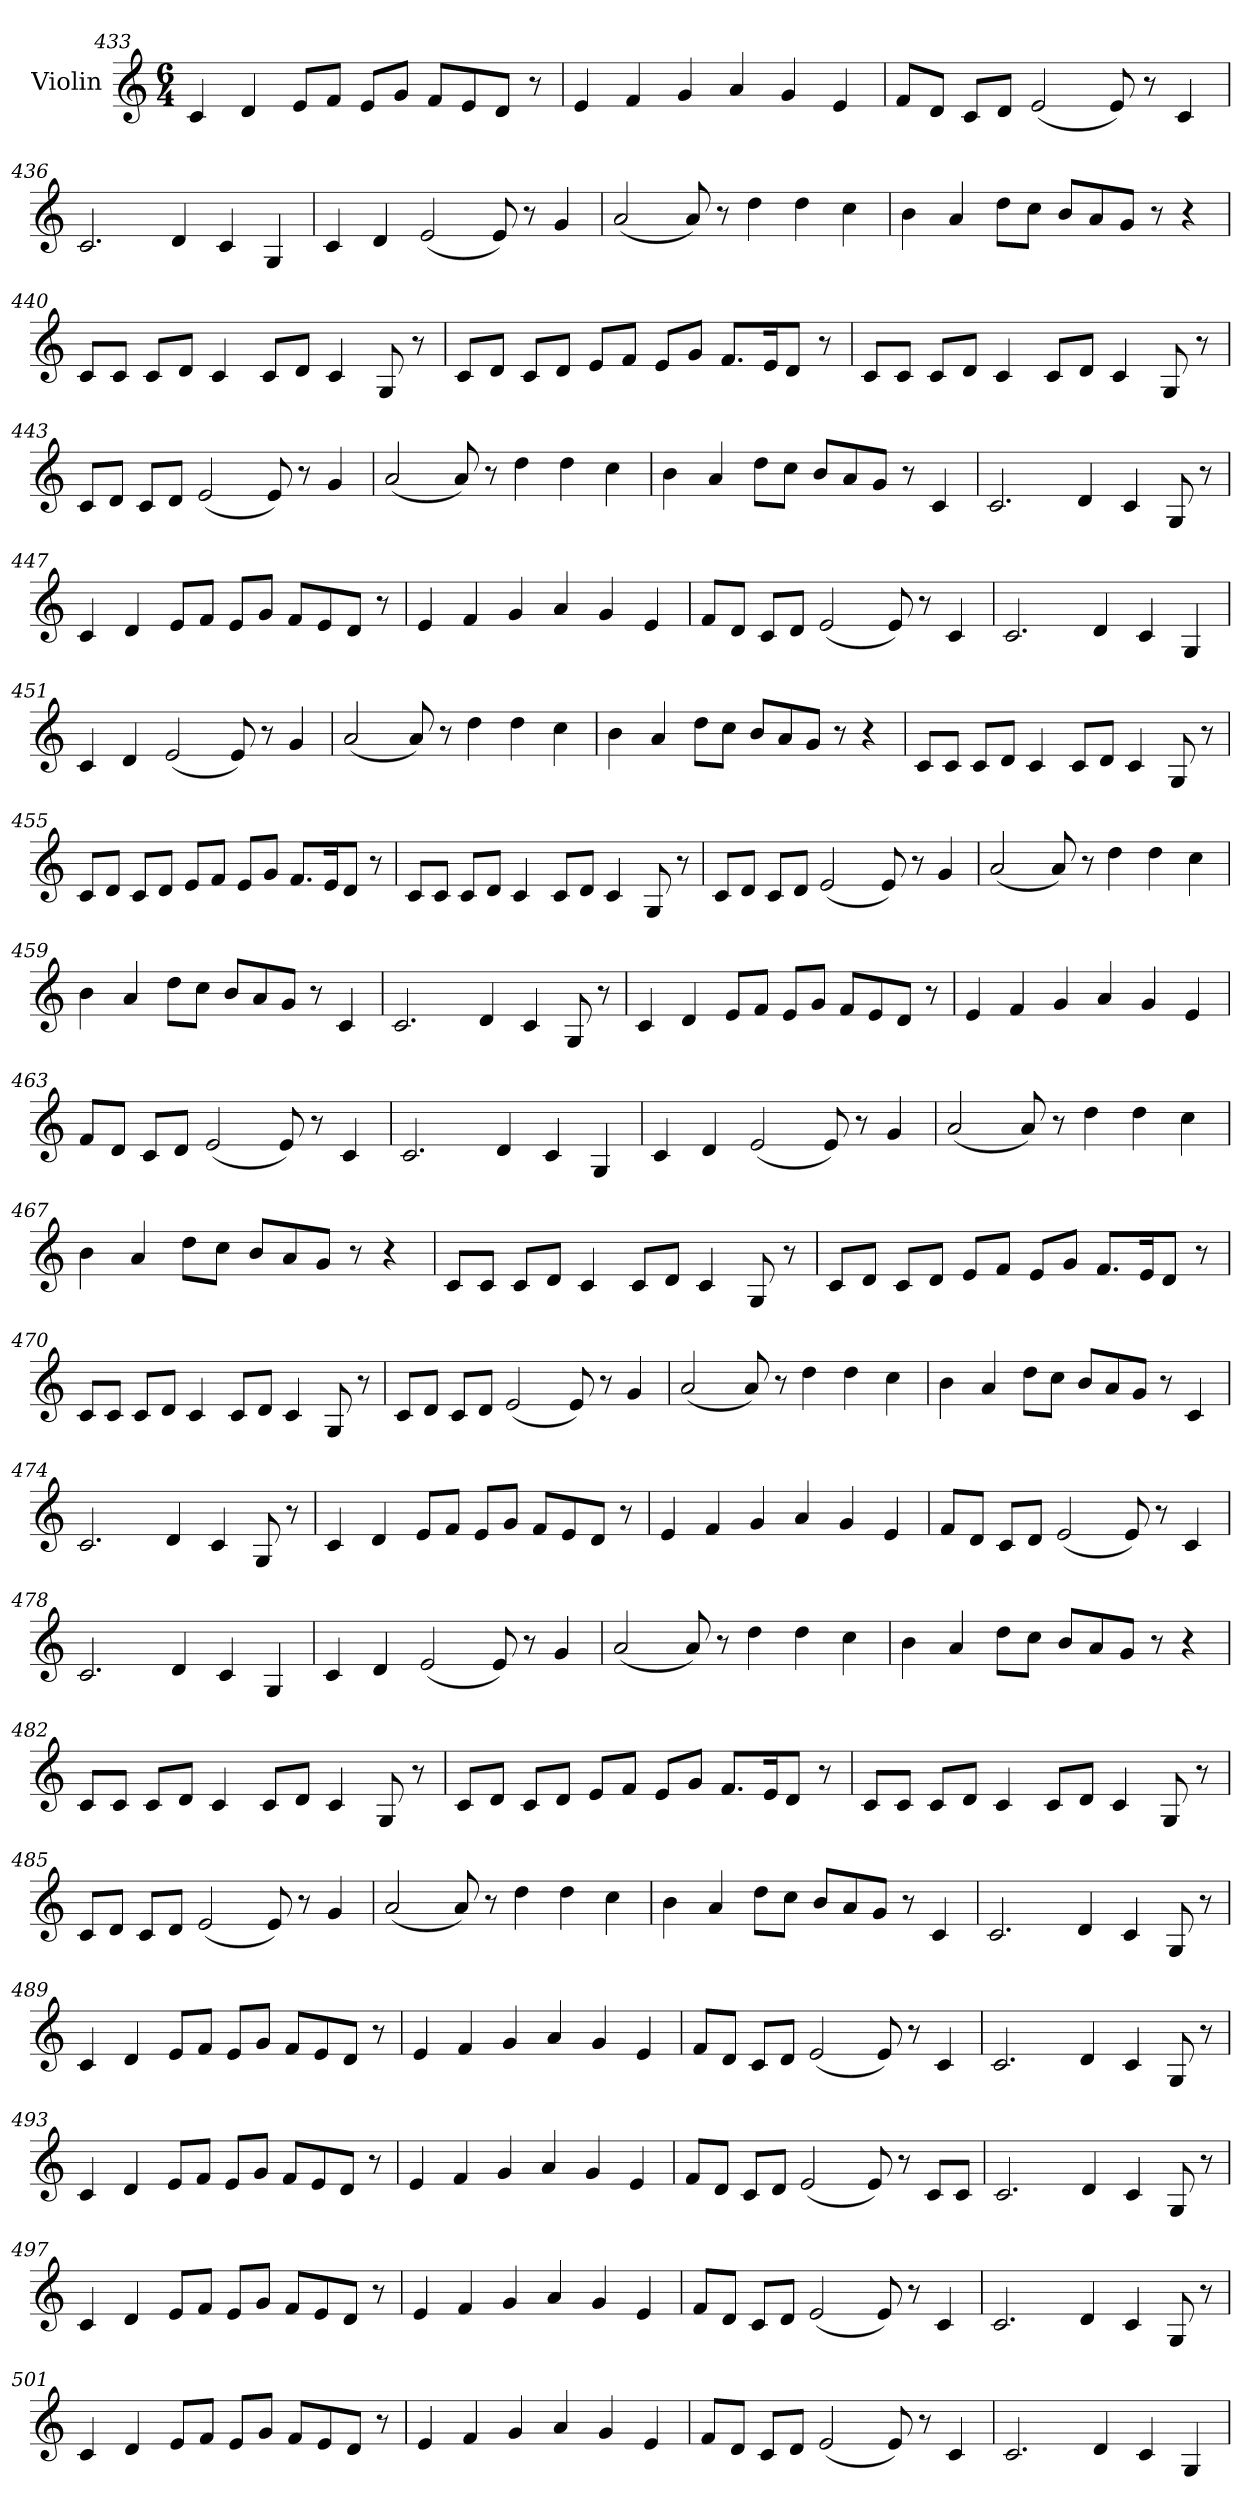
**kern
*part1
*staff1
*I"Violin
!!LO:LB:g=z
*clefG2
*k[]
*M6/4
=433
4c/
4d/
8e/L
8f/J
8e/L
8g/J
8f/L
8e/
8d/J
8r
=434
4e/
4f/
4g/
4a/
4g/
4e/
=435
8f/L
8d/J
8c/L
8d/J
(<2e/
8e/)
8r
4c/
=436
2.c/
4d/
4c/
4G/
!!LO:LB:g=z
=437
4c/
4d/
(<2e/
8e/)
8r
4g/
=438
(<2a/
8a/)
8r
4dd\
4dd\
4cc\
=439
4b\
4a/
8dd\L
8cc\J
8b/L
8a/
8g/J
8r
4r
!!LO:PB:g=z
=440
8c/L
8c/J
8c/L
8d/J
4c/
8c/L
8d/J
4c/
8G/
8r
=441
8c/L
8d/J
8c/L
8d/J
8e/L
8f/J
8e/L
8g/J
8.f/L
16e/K
8d/J
8r
=442
8c/L
8c/J
8c/L
8d/J
4c/
8c/L
8d/J
4c/
8G/
8r
!!LO:LB:g=z
=443
8c/L
8d/J
8c/L
8d/J
(<2e/
8e/)
8r
4g/
=444
(<2a/
8a/)
8r
4dd\
4dd\
4cc\
=445
4b\
4a/
8dd\L
8cc\J
8b/L
8a/
8g/J
8r
4c/
=446
2.c/
4d/
4c/
8G/
8r
!!LO:LB:g=z
=447
4c/
4d/
8e/L
8f/J
8e/L
8g/J
8f/L
8e/
8d/J
8r
=448
4e/
4f/
4g/
4a/
4g/
4e/
=449
8f/L
8d/J
8c/L
8d/J
(<2e/
8e/)
8r
4c/
=450
2.c/
4d/
4c/
4G/
!!LO:LB:g=z
=451
4c/
4d/
(<2e/
8e/)
8r
4g/
=452
(<2a/
8a/)
8r
4dd\
4dd\
4cc\
=453
4b\
4a/
8dd\L
8cc\J
8b/L
8a/
8g/J
8r
4r
!!LO:LB:g=z
=454
8c/L
8c/J
8c/L
8d/J
4c/
8c/L
8d/J
4c/
8G/
8r
=455
8c/L
8d/J
8c/L
8d/J
8e/L
8f/J
8e/L
8g/J
8.f/L
16e/K
8d/J
8r
=456
8c/L
8c/J
8c/L
8d/J
4c/
8c/L
8d/J
4c/
8G/
8r
!!LO:LB:g=z
=457
8c/L
8d/J
8c/L
8d/J
(<2e/
8e/)
8r
4g/
=458
(<2a/
8a/)
8r
4dd\
4dd\
4cc\
=459
4b\
4a/
8dd\L
8cc\J
8b/L
8a/
8g/J
8r
4c/
=460
2.c/
4d/
4c/
8G/
8r
!!LO:LB:g=z
=461
4c/
4d/
8e/L
8f/J
8e/L
8g/J
8f/L
8e/
8d/J
8r
=462
4e/
4f/
4g/
4a/
4g/
4e/
=463
8f/L
8d/J
8c/L
8d/J
(<2e/
8e/)
8r
4c/
=464
2.c/
4d/
4c/
4G/
!!LO:LB:g=z
=465
4c/
4d/
(<2e/
8e/)
8r
4g/
=466
(<2a/
8a/)
8r
4dd\
4dd\
4cc\
=467
4b\
4a/
8dd\L
8cc\J
8b/L
8a/
8g/J
8r
4r
!!LO:PB:g=z
=468
8c/L
8c/J
8c/L
8d/J
4c/
8c/L
8d/J
4c/
8G/
8r
=469
8c/L
8d/J
8c/L
8d/J
8e/L
8f/J
8e/L
8g/J
8.f/L
16e/K
8d/J
8r
=470
8c/L
8c/J
8c/L
8d/J
4c/
8c/L
8d/J
4c/
8G/
8r
!!LO:LB:g=z
=471
8c/L
8d/J
8c/L
8d/J
(<2e/
8e/)
8r
4g/
=472
(<2a/
8a/)
8r
4dd\
4dd\
4cc\
=473
4b\
4a/
8dd\L
8cc\J
8b/L
8a/
8g/J
8r
4c/
=474
2.c/
4d/
4c/
8G/
8r
!!LO:LB:g=z
=475
4c/
4d/
8e/L
8f/J
8e/L
8g/J
8f/L
8e/
8d/J
8r
=476
4e/
4f/
4g/
4a/
4g/
4e/
=477
8f/L
8d/J
8c/L
8d/J
(<2e/
8e/)
8r
4c/
=478
2.c/
4d/
4c/
4G/
!!LO:LB:g=z
=479
4c/
4d/
(<2e/
8e/)
8r
4g/
=480
(<2a/
8a/)
8r
4dd\
4dd\
4cc\
=481
4b\
4a/
8dd\L
8cc\J
8b/L
8a/
8g/J
8r
4r
!!LO:LB:g=z
=482
8c/L
8c/J
8c/L
8d/J
4c/
8c/L
8d/J
4c/
8G/
8r
=483
8c/L
8d/J
8c/L
8d/J
8e/L
8f/J
8e/L
8g/J
8.f/L
16e/K
8d/J
8r
=484
8c/L
8c/J
8c/L
8d/J
4c/
8c/L
8d/J
4c/
8G/
8r
!!LO:LB:g=z
=485
8c/L
8d/J
8c/L
8d/J
(<2e/
8e/)
8r
4g/
=486
(<2a/
8a/)
8r
4dd\
4dd\
4cc\
=487
4b\
4a/
8dd\L
8cc\J
8b/L
8a/
8g/J
8r
4c/
=488
2.c/
4d/
4c/
8G/
8r
!!LO:LB:g=z
=489
4c/
4d/
8e/L
8f/J
8e/L
8g/J
8f/L
8e/
8d/J
8r
=490
4e/
4f/
4g/
4a/
4g/
4e/
=491
8f/L
8d/J
8c/L
8d/J
(<2e/
8e/)
8r
4c/
=492
2.c/
4d/
4c/
8G/
8r
!!LO:LB:g=z
=493
4c/
4d/
8e/L
8f/J
8e/L
8g/J
8f/L
8e/
8d/J
8r
=494
4e/
4f/
4g/
4a/
4g/
4e/
=495
8f/L
8d/J
8c/L
8d/J
(<2e/
8e/)
8r
8c/L
8c/J
!!LO:PB:g=z
=496
2.c/
4d/
4c/
8G/
8r
=497
4c/
4d/
8e/L
8f/J
8e/L
8g/J
8f/L
8e/
8d/J
8r
=498
4e/
4f/
4g/
4a/
4g/
4e/
=499
8f/L
8d/J
8c/L
8d/J
(<2e/
8e/)
8r
4c/
!!LO:LB:g=z
=500
2.c/
4d/
4c/
8G/
8r
=501
4c/
4d/
8e/L
8f/J
8e/L
8g/J
8f/L
8e/
8d/J
8r
=502
4e/
4f/
4g/
4a/
4g/
4e/
=503
8f/L
8d/J
8c/L
8d/J
(<2e/
8e/)
8r
4c/
!!LO:LB:g=z
=504
2.c/
4d/
4c/
4G/
=
*-
